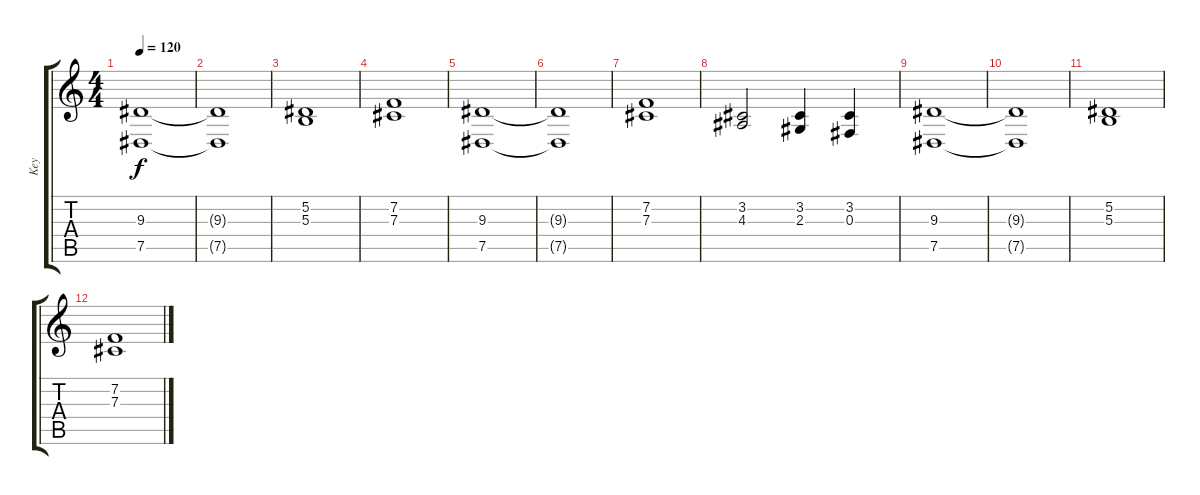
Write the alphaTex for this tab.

\track ("Key" "Key") {instrument stringensemble1}
\staff {score tabs}
\tuning (Eb4 Bb3 Gb3 Db3 Ab2 Eb2) {hide}
\ts (4 4)
\tempo 120
\clef g2
\ks c
(9.3 7.5).1{dy f} |
(9.3{t} 7.5{t}).1 |
(5.2 5.3).1 |
(7.2 7.3).1 |
(9.3 7.5).1 |
(9.3{t} 7.5{t}).1 |
(7.2 7.3).1 |
(3.2 4.3).2 (3.2 2.3).4 (3.2 0.3).4 |
(9.3 7.5).1 |
(9.3{t} 7.5{t}).1 |
(5.2 5.3).1 |
(7.2 7.3).1
